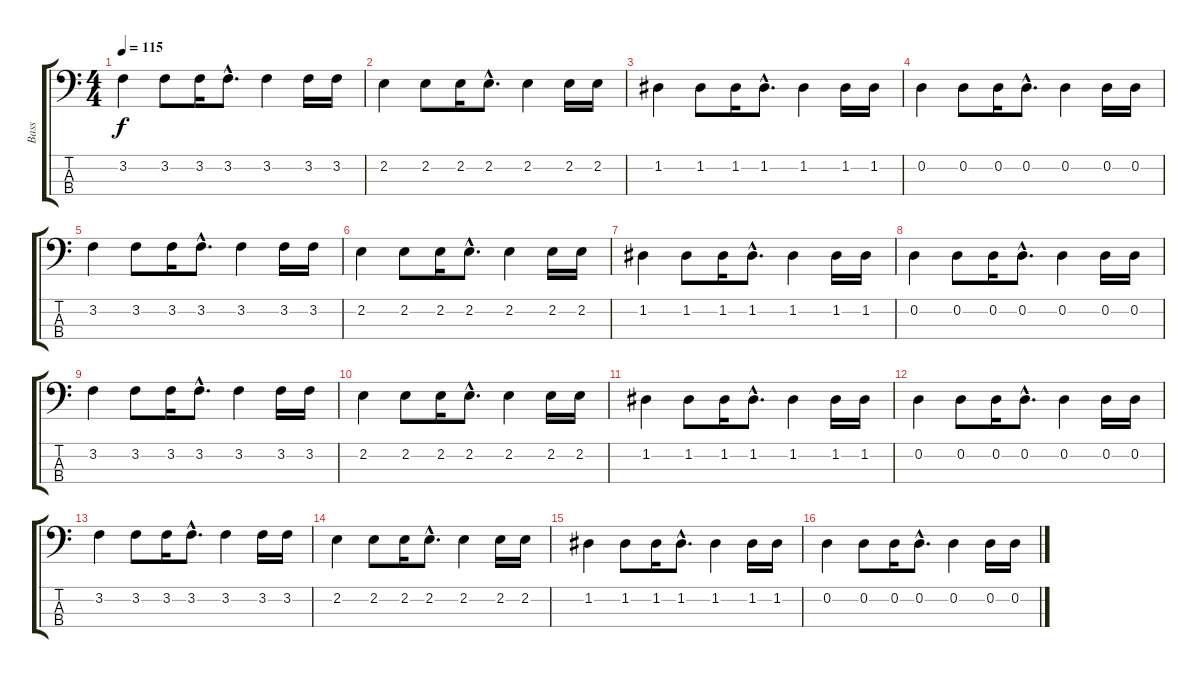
\track ("Bass" "Bass") {instrument electricbassfinger}
\staff {score tabs}
\tuning (G2 D2 A1 E1) {hide}
\ts (4 4)
\tempo 115
\clef f4
\ks c
3.2.4{dy f} 3.2.8 3.2.16 3.2{hac}.8{d} 3.2.4 3.2.16 3.2.16 |
2.2.4 2.2.8 2.2.16 2.2{hac}.8{d} 2.2.4 2.2.16 2.2.16 |
1.2.4 1.2.8 1.2.16 1.2{hac}.8{d} 1.2.4 1.2.16 1.2.16 |
0.2.4 0.2.8 0.2.16 0.2{hac}.8{d} 0.2.4 0.2.16 0.2.16 |
3.2.4 3.2.8 3.2.16 3.2{hac}.8{d} 3.2.4 3.2.16 3.2.16 |
2.2.4 2.2.8 2.2.16 2.2{hac}.8{d} 2.2.4 2.2.16 2.2.16 |
1.2.4 1.2.8 1.2.16 1.2{hac}.8{d} 1.2.4 1.2.16 1.2.16 |
0.2.4 0.2.8 0.2.16 0.2{hac}.8{d} 0.2.4 0.2.16 0.2.16 |
3.2.4 3.2.8 3.2.16 3.2{hac}.8{d} 3.2.4 3.2.16 3.2.16 |
2.2.4 2.2.8 2.2.16 2.2{hac}.8{d} 2.2.4 2.2.16 2.2.16 |
1.2.4 1.2.8 1.2.16 1.2{hac}.8{d} 1.2.4 1.2.16 1.2.16 |
0.2.4 0.2.8 0.2.16 0.2{hac}.8{d} 0.2.4 0.2.16 0.2.16 |
3.2.4 3.2.8 3.2.16 3.2{hac}.8{d} 3.2.4 3.2.16 3.2.16 |
2.2.4 2.2.8 2.2.16 2.2{hac}.8{d} 2.2.4 2.2.16 2.2.16 |
1.2.4 1.2.8 1.2.16 1.2{hac}.8{d} 1.2.4 1.2.16 1.2.16 |
0.2.4 0.2.8 0.2.16 0.2{hac}.8{d} 0.2.4 0.2.16 0.2.16
